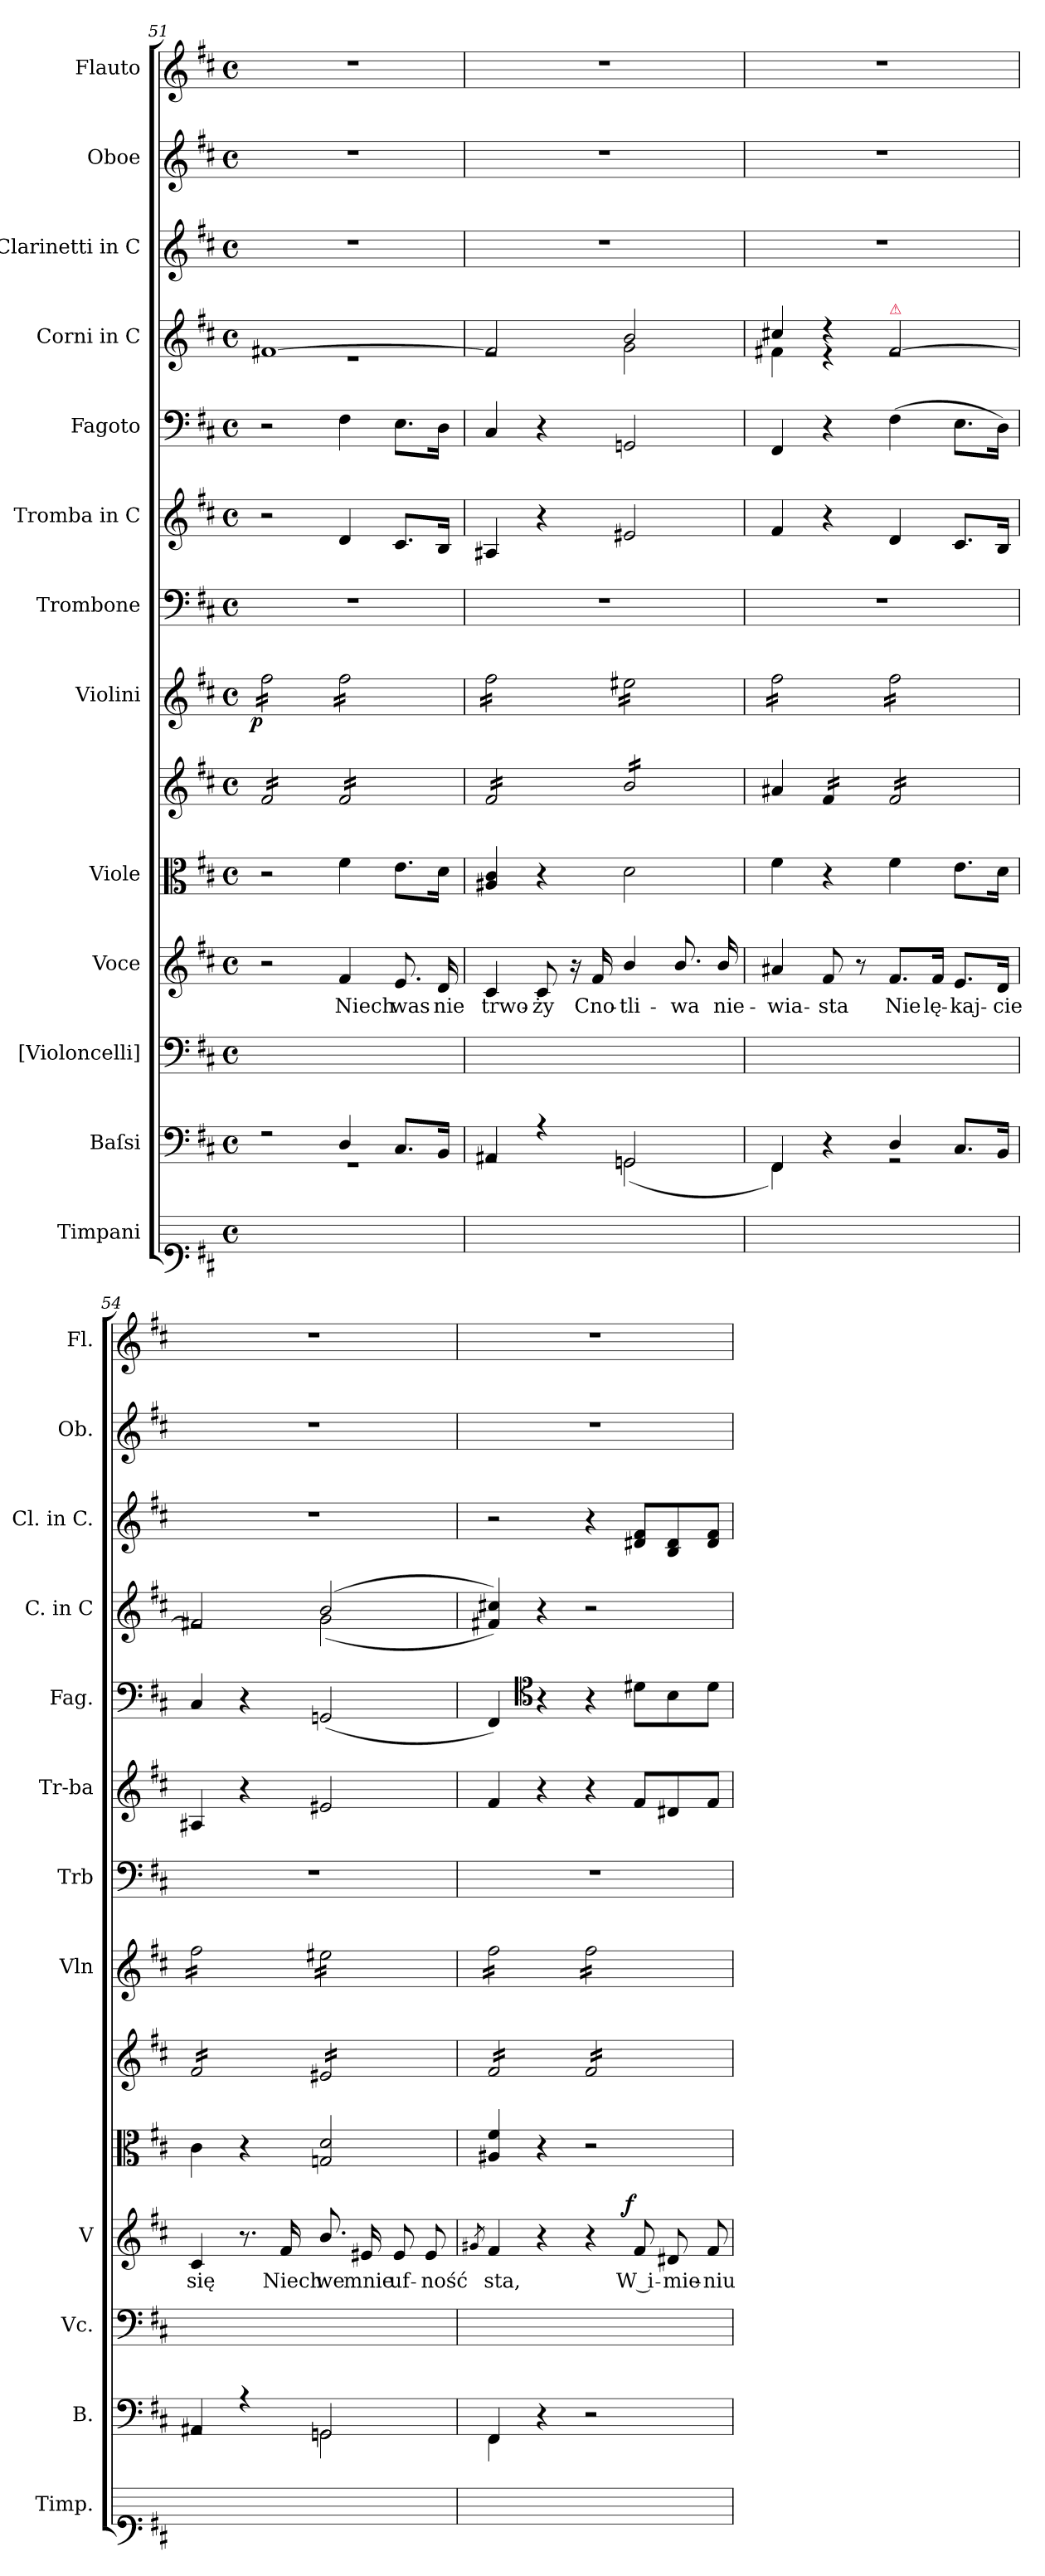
**kern	**kern	**kern	**kern	**text	**dynam	**kern	**kern	**kern	**dynam	**kern	**kern	**kern	**kern	**kern	**kern	**kern
*part14	*part13	*part12	*part11	*part11	*part11	*part10	*part9	*part8	*part8	*part7	*part6	*part5	*part4	*part3	*part2	*part1
*staff14	*staff13	*staff12	*staff11	*staff11	*staff11	*staff10	*staff9	*staff8	*staff8	*staff7	*staff6	*staff5	*staff4	*staff3	*staff2	*staff1
*I"Timpani	*I"Baſsi	*I"[Violoncelli]	*I"Voce	*	*	*I"Viole	*	*I"Violini	*	*I"Trombone	*I"Tromba in C	*I"Fagoto	*I"Corni in C	*I"Clarinetti in C	*I"Oboe	*I"Flauto
*I'Timp.	*I'B.	*I'Vc.	*I'V	*	*	*	*	*I'Vln	*	*I'Trb	*I'Tr-ba	*I'Fag.	*I'C. in C	*I'Cl. in C.	*I'Ob.	*I'Fl.
*clefF1	*clefF4	*clefF4	*clefG2	*	*	*clefC3	*clefG2	*clefG2	*	*clefF4	*clefG2	*clefF4	*clefG2	*clefG2	*clefG2	*clefG2
*k[f#c#]	*k[f#c#]	*k[f#c#]	*k[f#c#]	*	*	*k[f#c#]	*k[f#c#]	*k[f#c#]	*	*k[f#c#]	*k[f#c#]	*k[f#c#]	*k[f#c#]	*k[f#c#]	*k[f#c#]	*k[f#c#]
*M4/4	*M4/4	*M4/4	*M4/4	*	*	*M4/4	*M4/4	*M4/4	*	*M4/4	*M4/4	*M4/4	*M4/4	*M4/4	*M4/4	*M4/4
*met(c)	*met(c)	*met(c)	*met(c)	*	*	*met(c)	*met(c)	*met(c)	*	*met(c)	*met(c)	*met(c)	*met(c)	*met(c)	*met(c)	*met(c)
=51	=51	=51	=51	=51	=51	=51	=51	=51	=51	=51	=51	=51	=51	=51	=51	=51
*	*^	*	*	*	*	*	*	*	*	*	*	*	*^	*	*	*
!	!	!	!	!	!	!	!	!	!LO:TX:b:Bi:t=arco	!	!	!	!	!	!	!	!	!
!	!	!	!	!	!	!	!	!	!	!LO:DY:b:rj	!	!	!	!	!	!	!	!
*	*	*	*	*	*	*	*	*tremolo	*	*	*	*	*	*	*	*	*	*
*	*	*	*	*	*	*	*	*	*tremolo	*	*	*	*	*	*	*	*	*
1ryy	2r	1rGG	1ryy	2r	.	.	2r	16f#/LL	16ff#\LL	p	1r	2r	2r	[1f#X	1re	1r	1r	1r
.	.	.	.	.	.	.	.	16f#/	16ff#\	.	.	.	.	.	.	.	.	.
.	.	.	.	.	.	.	.	16f#/	16ff#\	.	.	.	.	.	.	.	.	.
.	.	.	.	.	.	.	.	16f#/	16ff#\	.	.	.	.	.	.	.	.	.
.	.	.	.	.	.	.	.	16f#/	16ff#\	.	.	.	.	.	.	.	.	.
.	.	.	.	.	.	.	.	16f#/	16ff#\	.	.	.	.	.	.	.	.	.
.	.	.	.	.	.	.	.	16f#/	16ff#\	.	.	.	.	.	.	.	.	.
.	.	.	.	.	.	.	.	16f#/JJ	16ff#\JJ	.	.	.	.	.	.	.	.	.
.	4D/	.	.	4f#/	Niech	.	4f#\	16f#/LL	16ff#\LL	.	.	4d/	4F#\	.	.	.	.	.
.	.	.	.	.	.	.	.	16f#/	16ff#\	.	.	.	.	.	.	.	.	.
.	.	.	.	.	.	.	.	16f#/	16ff#\	.	.	.	.	.	.	.	.	.
.	.	.	.	.	.	.	.	16f#/	16ff#\	.	.	.	.	.	.	.	.	.
.	8.C#/L	.	.	8.e/	was	.	8.e\L	16f#/	16ff#\	.	.	8.c#/L	8.E\L	.	.	.	.	.
.	.	.	.	.	.	.	.	16f#/	16ff#\	.	.	.	.	.	.	.	.	.
.	.	.	.	.	.	.	.	16f#/	16ff#\	.	.	.	.	.	.	.	.	.
.	16BB/Jk	.	.	16d/	nie	.	16d\Jk	16f#/JJ	16ff#\JJ	.	.	16B/Jk	16D\Jk	.	.	.	.	.
=52	=52	=52	=52	=52	=52	=52	=52	=52	=52	=52	=52	=52	=52	=52	=52	=52	=52	=52
1ryy	4AA#X/	2rGG	1ryy	4c#/	trwo-	.	4A#X/ 4c#/	16f#/LL	16ff#\LL	.	1r	4A#X/	4C#/	2f#/]	2re	1r	1r	1r
.	.	.	.	.	.	.	.	16f#/	16ff#\	.	.	.	.	.	.	.	.	.
.	.	.	.	.	.	.	.	16f#/	16ff#\	.	.	.	.	.	.	.	.	.
.	.	.	.	.	.	.	.	16f#/	16ff#\	.	.	.	.	.	.	.	.	.
.	4r	.	.	8c#/	-ży	.	4r	16f#/	16ff#\	.	.	4r	4r	.	.	.	.	.
.	.	.	.	.	.	.	.	16f#/	16ff#\	.	.	.	.	.	.	.	.	.
.	.	.	.	16r	.	.	.	16f#/	16ff#\	.	.	.	.	.	.	.	.	.
.	.	.	.	16f#/	Cno-	.	.	16f#/JJ	16ff#\JJ	.	.	.	.	.	.	.	.	.
.	2GGn/	(<2GGn\	.	4b/	-tli-	.	2d\	16b/LL	16ee#X\LL	.	.	2e#X/	2GGn/	2b/	2g\	.	.	.
.	.	.	.	.	.	.	.	16b/	16ee#X\	.	.	.	.	.	.	.	.	.
.	.	.	.	.	.	.	.	16b/	16ee#X\	.	.	.	.	.	.	.	.	.
.	.	.	.	.	.	.	.	16b/	16ee#X\	.	.	.	.	.	.	.	.	.
.	.	.	.	8.b/	-wa	.	.	16b/	16ee#X\	.	.	.	.	.	.	.	.	.
.	.	.	.	.	.	.	.	16b/	16ee#X\	.	.	.	.	.	.	.	.	.
.	.	.	.	.	.	.	.	16b/	16ee#X\	.	.	.	.	.	.	.	.	.
.	.	.	.	16b/	nie-	.	.	16b/JJ	16ee#X\JJ	.	.	.	.	.	.	.	.	.
*	*	*	*	*	*	*	*	*Xtremolo	*	*	*	*	*	*	*	*	*	*
=53	=53	=53	=53	=53	=53	=53	=53	=53	=53	=53	=53	=53	=53	=53	=53	=53	=53	=53
1ryy	4FF#/	4FF#\)	1ryy	4a#X/	-wia-	.	4f#\	4a#X/	16ff#\LL	.	1r	4f#/	4FF#/	4cc#X/	4f#X\	1r	1r	1r
.	.	.	.	.	.	.	.	.	16ff#\	.	.	.	.	.	.	.	.	.
.	.	.	.	.	.	.	.	.	16ff#\	.	.	.	.	.	.	.	.	.
.	.	.	.	.	.	.	.	.	16ff#\	.	.	.	.	.	.	.	.	.
*	*	*	*	*	*	*	*	*tremolo	*	*	*	*	*	*	*	*	*	*
.	4r	4ryy	.	8f#/	-sta	.	4r	16f#/LL	16ff#\	.	.	4r	4r	4rdd	4re	.	.	.
.	.	.	.	.	.	.	.	16f#/	16ff#\	.	.	.	.	.	.	.	.	.
.	.	.	.	8r	.	.	.	16f#/	16ff#\	.	.	.	.	.	.	.	.	.
.	.	.	.	.	.	.	.	16f#/JJ	16ff#\JJ	.	.	.	.	.	.	.	.	.
!	!	!	!	!	!	!	!	!	!	!	!	!	!	!LO:TX:a:color=crimson:t=⚠	!	!	!	!
.	4D/	2rGG	.	8.f#/L	Nie	.	4f#\	16f#/LL	16ff#\LL	.	.	4d/	(>4F#\	[2f#/	2re	.	.	.
.	.	.	.	.	.	.	.	16f#/	16ff#\	.	.	.	.	.	.	.	.	.
.	.	.	.	.	.	.	.	16f#/	16ff#\	.	.	.	.	.	.	.	.	.
.	.	.	.	16f#/Jk	lę-	.	.	16f#/	16ff#\	.	.	.	.	.	.	.	.	.
.	8.C#/L	.	.	8.e/L	-kaj-	.	8.e\L	16f#/	16ff#\	.	.	8.c#/L	8.E\L	.	.	.	.	.
.	.	.	.	.	.	.	.	16f#/	16ff#\	.	.	.	.	.	.	.	.	.
.	.	.	.	.	.	.	.	16f#/	16ff#\	.	.	.	.	.	.	.	.	.
.	16BB/Jk	.	.	16d/Jk	-cie	.	16d\Jk	16f#/JJ	16ff#\JJ	.	.	16B/Jk	16D\Jk)	.	.	.	.	.
=54	=54	=54	=54	=54	=54	=54	=54	=54	=54	=54	=54	=54	=54	=54	=54	=54	=54	=54
1ryy	4AA#X/	2rGG	1ryy	4c#/	się	.	4c#\	16f#/LL	16ff#\LL	.	1r	4A#X/	4C#/	2f#X/]	2re	1r	1r	1r
.	.	.	.	.	.	.	.	16f#/	16ff#\	.	.	.	.	.	.	.	.	.
.	.	.	.	.	.	.	.	16f#/	16ff#\	.	.	.	.	.	.	.	.	.
.	.	.	.	.	.	.	.	16f#/	16ff#\	.	.	.	.	.	.	.	.	.
.	4r	.	.	8.r	.	.	4r	16f#/	16ff#\	.	.	4r	4r	.	.	.	.	.
.	.	.	.	.	.	.	.	16f#/	16ff#\	.	.	.	.	.	.	.	.	.
.	.	.	.	.	.	.	.	16f#/	16ff#\	.	.	.	.	.	.	.	.	.
.	.	.	.	16f#/	Niech	.	.	16f#/JJ	16ff#\JJ	.	.	.	.	.	.	.	.	.
.	2GGn/	2GGn\	.	8.b/	we	.	2Gn/ 2d/	16e#X/LL	16ee#X\LL	.	.	2e#X/	(<2GGn/	(>2b/	(<2g\	.	.	.
.	.	.	.	.	.	.	.	16e#X/	16ee#X\	.	.	.	.	.	.	.	.	.
.	.	.	.	.	.	.	.	16e#X/	16ee#X\	.	.	.	.	.	.	.	.	.
.	.	.	.	16e#X/	mnie	.	.	16e#X/	16ee#X\	.	.	.	.	.	.	.	.	.
.	.	.	.	8e#/	uf-	.	.	16e#X/	16ee#X\	.	.	.	.	.	.	.	.	.
.	.	.	.	.	.	.	.	16e#X/	16ee#X\	.	.	.	.	.	.	.	.	.
.	.	.	.	8e#/	-ność	.	.	16e#X/	16ee#X\	.	.	.	.	.	.	.	.	.
.	.	.	.	.	.	.	.	16e#X/JJ	16ee#X\JJ	.	.	.	.	.	.	.	.	.
*	*	*	*	*	*	*	*	*	*	*	*	*	*	*v	*v	*	*	*
=55	=55	=55	=55	=55	=55	=55	=55	=55	=55	=55	=55	=55	=55	=55	=55	=55	=55
.	.	.	.	8qg#X/	.	.	.	.	.	.	.	.	.	.	.	.	.
1ryy	4FF#/	4FF#\	1ryy	4f#/	-sta,	.	4A#X/ 4f#/	16f#/LL	16ff#\LL	.	1r	4f#/	4FF#/)	4f#X/ 4cc#X/))	2r	1r	1r
.	.	.	.	.	.	.	.	16f#/	16ff#\	.	.	.	.	.	.	.	.
.	.	.	.	.	.	.	.	16f#/	16ff#\	.	.	.	.	.	.	.	.
.	.	.	.	.	.	.	.	16f#/	16ff#\	.	.	.	.	.	.	.	.
*	*	*	*	*	*	*	*	*	*	*	*	*	*clefC4	*	*	*	*
.	4r	4ryy	.	4r	.	.	4r	16f#/	16ff#\	.	.	4r	4r	4r	.	.	.
.	.	.	.	.	.	.	.	16f#/	16ff#\	.	.	.	.	.	.	.	.
.	.	.	.	.	.	.	.	16f#/	16ff#\	.	.	.	.	.	.	.	.
.	.	.	.	.	.	.	.	16f#/JJ	16ff#\JJ	.	.	.	.	.	.	.	.
.	2r	2ryy	.	4r	.	.	2r	16f#/LL	16ff#\LL	.	.	4r	4r	2r	4r	.	.
.	.	.	.	.	.	.	.	16f#/	16ff#\	.	.	.	.	.	.	.	.
.	.	.	.	.	.	.	.	16f#/	16ff#\	.	.	.	.	.	.	.	.
.	.	.	.	.	.	.	.	16f#/	16ff#\	.	.	.	.	.	.	.	.
*	*	*	*	*Xtuplet	*	*	*	*	*	*	*	*Xtuplet	*Xtuplet	*	*Xtuplet	*	*
!	!	!	!	!	!	!LO:DY:a:rj	!	!	!	!	!	!	!	!	!	!	!
.	.	.	.	12f#/	W i-	f	.	16f#/	16ff#\	.	.	12f#/L	12d#X\L	.	12d#X/ 12f#/L	.	.
.	.	.	.	.	.	.	.	16f#/	16ff#\	.	.	.	.	.	.	.	.
.	.	.	.	12d#X/	-mie-	.	.	.	.	.	.	12d#X/	12B\	.	12B/ 12d#/	.	.
.	.	.	.	.	.	.	.	16f#/	16ff#\	.	.	.	.	.	.	.	.
.	.	.	.	12f#/	-niu	.	.	.	.	.	.	12f#/J	12d#\J	.	12d#/ 12f#/J	.	.
.	.	.	.	.	.	.	.	16f#/JJ	16ff#\JJ	.	.	.	.	.	.	.	.
*	*	*	*	*	*	*	*	*	*Xtremolo	*	*	*	*	*	*	*	*
*	*	*	*	*	*	*	*	*Xtremolo	*	*	*	*	*	*	*	*	*
*	*v	*v	*	*	*	*	*	*	*	*	*	*	*	*	*	*	*
=	=	=	=	=	=	=	=	=	=	=	=	=	=	=	=	=
*-	*-	*-	*-	*-	*-	*-	*-	*-	*-	*-	*-	*-	*-	*-	*-	*-
